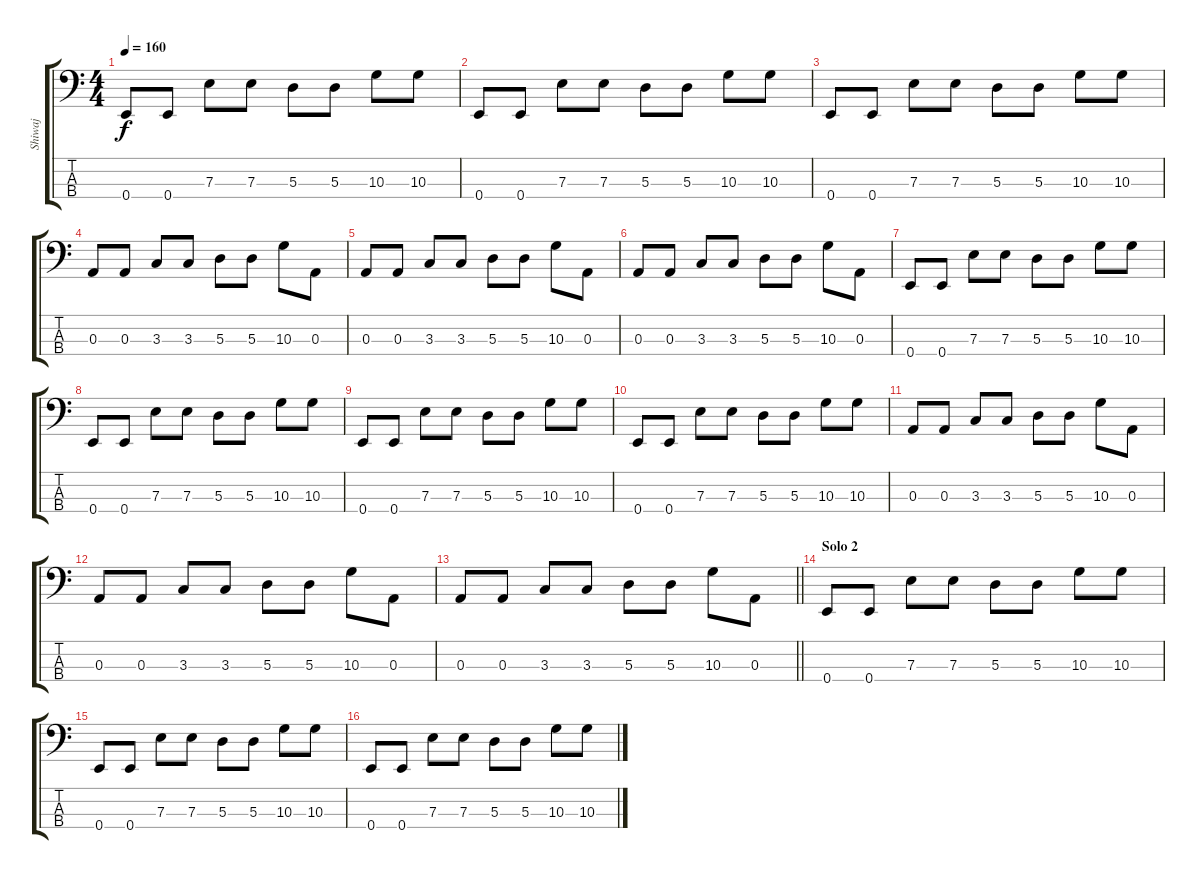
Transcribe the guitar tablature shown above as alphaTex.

\track ("Shiwaj" "Shiwaj") {instrument electricbasspick}
\staff {score tabs}
\tuning (G2 D2 A1 E1) {hide}
\ts (4 4)
\tempo 160
\clef f4
\ks c
0.4.8{dy f} 0.4.8 7.3.8 7.3.8 5.3.8 5.3.8 10.3.8 10.3.8 |
0.4.8 0.4.8 7.3.8 7.3.8 5.3.8 5.3.8 10.3.8 10.3.8 |
0.4.8 0.4.8 7.3.8 7.3.8 5.3.8 5.3.8 10.3.8 10.3.8 |
0.3.8 0.3.8 3.3.8 3.3.8 5.3.8 5.3.8 10.3.8 0.3.8 |
0.3.8 0.3.8 3.3.8 3.3.8 5.3.8 5.3.8 10.3.8 0.3.8 |
0.3.8 0.3.8 3.3.8 3.3.8 5.3.8 5.3.8 10.3.8 0.3.8 |
0.4.8 0.4.8 7.3.8 7.3.8 5.3.8 5.3.8 10.3.8 10.3.8 |
0.4.8 0.4.8 7.3.8 7.3.8 5.3.8 5.3.8 10.3.8 10.3.8 |
0.4.8 0.4.8 7.3.8 7.3.8 5.3.8 5.3.8 10.3.8 10.3.8 |
0.4.8 0.4.8 7.3.8 7.3.8 5.3.8 5.3.8 10.3.8 10.3.8 |
0.3.8 0.3.8 3.3.8 3.3.8 5.3.8 5.3.8 10.3.8 0.3.8 |
0.3.8 0.3.8 3.3.8 3.3.8 5.3.8 5.3.8 10.3.8 0.3.8 |
\barLineRight lightlight
0.3.8 0.3.8 3.3.8 3.3.8 5.3.8 5.3.8 10.3.8 0.3.8 |
\section ("" "Solo 2")
0.4.8 0.4.8 7.3.8 7.3.8 5.3.8 5.3.8 10.3.8 10.3.8 |
0.4.8 0.4.8 7.3.8 7.3.8 5.3.8 5.3.8 10.3.8 10.3.8 |
0.4.8 0.4.8 7.3.8 7.3.8 5.3.8 5.3.8 10.3.8 10.3.8
